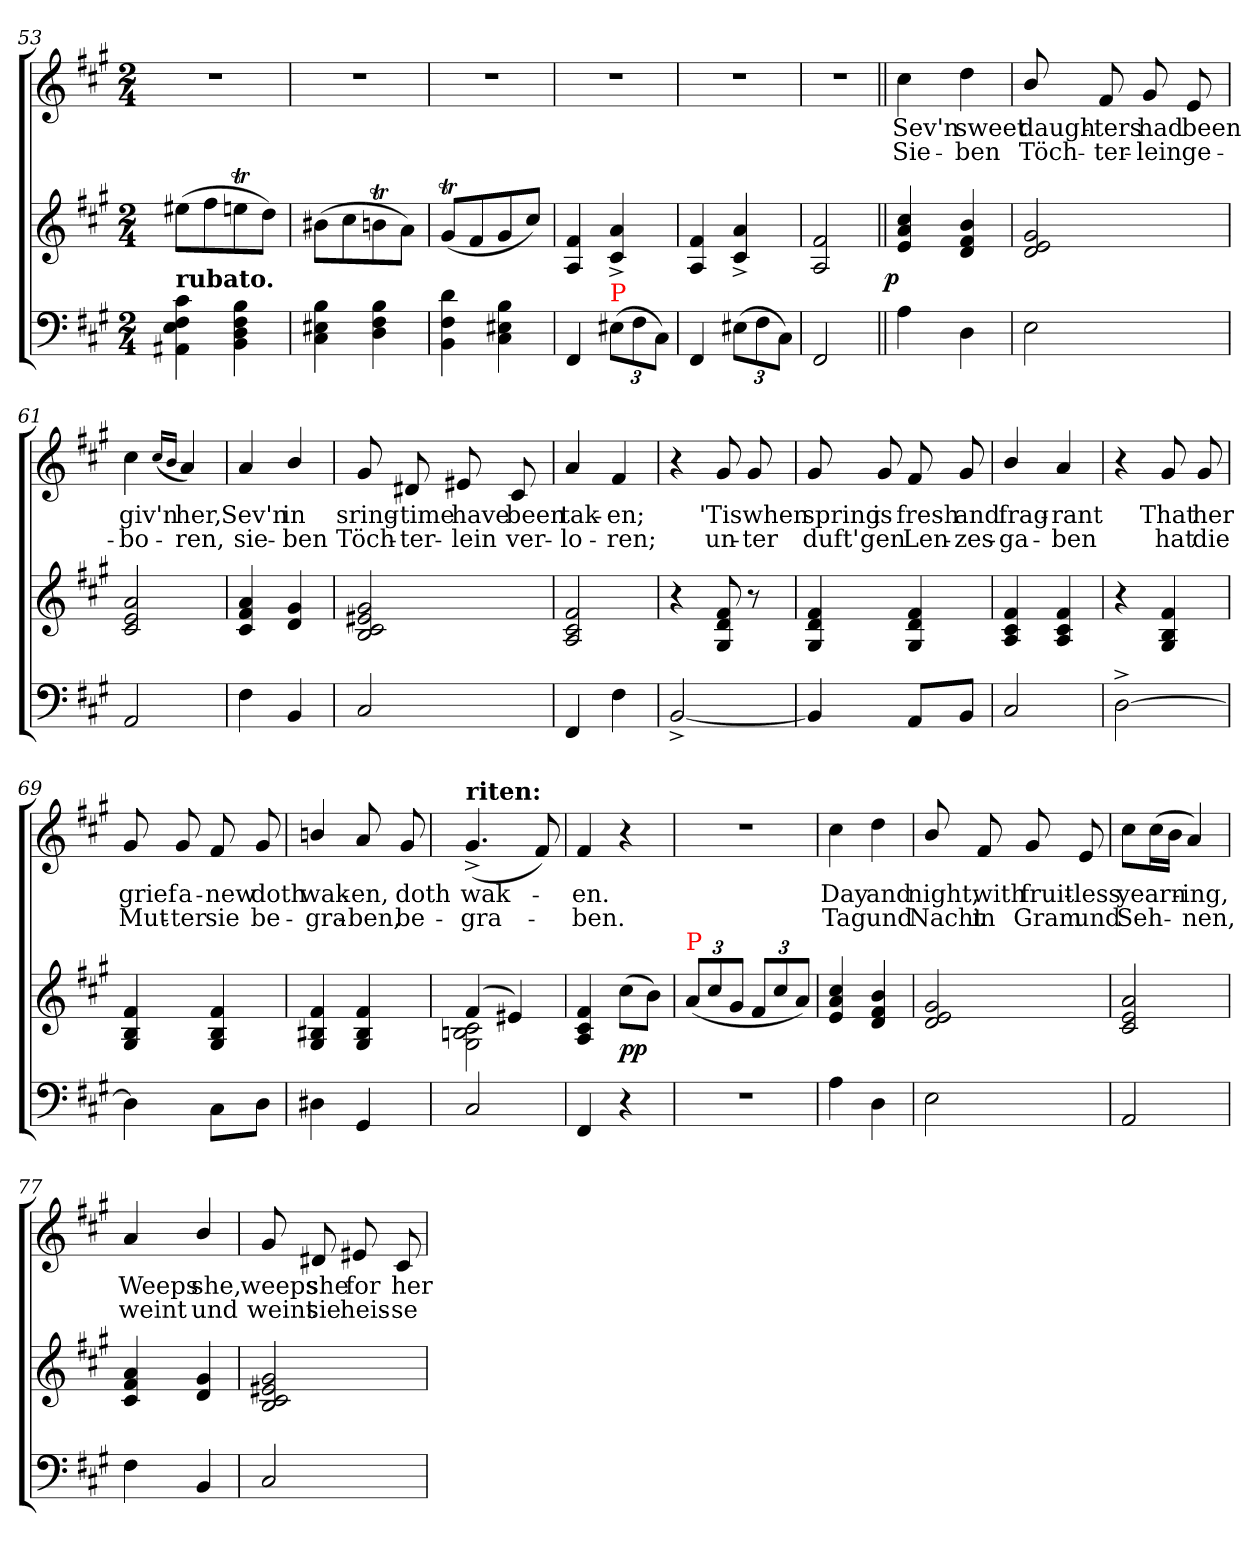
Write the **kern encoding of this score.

**kern	**kern	**dynam	**kern	**text	**text
*part2	*part2	*part2	*part1	*part1	*part1
*staff3	*staff2	*staff2/3	*staff1	*staff1	*staff1
*clefF4	*clefG2	*	*clefG2	*	*
*k[f#c#g#]	*k[f#c#g#]	*	*k[f#c#g#]	*	*
*f#:	*f#:	*	*f#:	*	*
*M2/4	*M2/4	*	*M2/4	*	*
=53	=53	=53	=53	=53	=53
!LO:TX:a:B:t=rubato.	!	!	!	!	!
4c# 4F# 4E 4AA#X	(>8ee#XL	.	2rdd	.	.
.	8ff#	.	.	.	.
4B 4F# 4D 4BB	8eenT	.	.	.	.
.	8ddJ)	.	.	.	.
=54	=54	=54	=54	=54	=54
4B 4E#X 4C#	(>8b#XL	.	2rdd	.	.
.	8cc#	.	.	.	.
4B 4F# 4D	8bnT	.	.	.	.
.	8aJ)	.	.	.	.
=55	=55	=55	=55	=55	=55
4d 4F# 4BB	(<8g#tL	.	2rdd	.	.
.	8f#	.	.	.	.
4B 4E#X 4C#	8g#	.	.	.	.
.	8cc#J)	.	.	.	.
=56	=56	=56	=56	=56	=56
4FF#	4f# 4A	.	2rdd	.	.
*Xbrackettup	*	*	*	*	*
!LO:TX:a:color=red:t=P	!	!	!	!	!
(>12E#XL	4a^> 4c#^>	.	.	.	.
12F#	.	.	.	.	.
12C#J)	.	.	.	.	.
=57	=57	=57	=57	=57	=57
4FF#	4f# 4A	.	2rdd	.	.
(>12E#XL	4a^> 4c#^>	.	.	.	.
12F#	.	.	.	.	.
12C#J)	.	.	.	.	.
=58	=58	=58	=58	=58	=58
2FF#	2f# 2A	.	2rdd	.	.
=59||	=59||	=59||	=59||	=59||	=59||
!	!	!LO:DY:rj	!	!	!
4A	4cc# 4a 4e	p	4cc#	Sev'n	Sie-
4D	4b 4f# 4d	.	4dd	sweet	-ben
=60	=60	=60	=60	=60	=60
2E	2g# 2e 2d	.	8b/	daugh-	Töch-
.	.	.	8f#	-ters	-ter-
.	.	.	8g#	had	-lein
.	.	.	8e	been	ge-
=61	=61	=61	=61	=61	=61
2AA	2a 2e 2c#	.	4cc#	giv'n	-bo-
.	.	.	(<16qqcc#/LL	.	.
.	.	.	16qqb/JJ	.	.
.	.	.	4a)	her,	-ren,
=62	=62	=62	=62	=62	=62
4F#	4a 4f# 4c#	.	4a/	Sev'n	sie-
4BB	4g# 4d	.	4b/	in	-ben
=63	=63	=63	=63	=63	=63
2C#	2g# 2e#X 2c# 2B	.	8g#	sring-	Töch-
.	.	.	8d#X	-time	-ter-
.	.	.	8e#X	have	-lein
.	.	.	8c#	been	ver-
=64	=64	=64	=64	=64	=64
4FF#	2f# 2c# 2A	.	4a	tak-	-lo-
4F#	.	.	4f#	-en;	-ren;
=65	=65	=65	=65	=65	=65
[2BB^>	4r	.	4r	.	.
.	8f# 8d 8G#	.	8g#	'Tis	un-
.	8r	.	8g#	when	-ter
=66	=66	=66	=66	=66	=66
4BB]	4f# 4d 4G#	.	8g#	spring	duft'
.	.	.	8g#	is	gen
8AAL	4f# 4d 4G#	.	8f#	fresh	Len-
8BBJ	.	.	8g#	and	-zes-
=67	=67	=67	=67	=67	=67
2C#	4f# 4c# 4A	.	4b/	frag-	-ga-
.	4f# 4c# 4A	.	4a	-rant	-ben
=68	=68	=68	=68	=68	=68
[2D^>	4r	.	4r	.	.
.	4f# 4B 4G#	.	8g#	That	hat
.	.	.	8g#	her	die
=69	=69	=69	=69	=69	=69
4D]	4f# 4B 4G#	.	8g#	grief	Mut-
.	.	.	8g#	a-	-ter
8C#\L	4f# 4B 4G#	.	8f#	-new	sie
8DJ	.	.	8g#	doth	be-
=70	=70	=70	=70	=70	=70
4D#X	4f# 4B#X 4G#	.	4bn/	wak-	-gra-
4GG#	4f# 4B# 4G#	.	8a	-en,	-ben,
.	.	.	8g#	doth	be-
=71	=71	=71	=71	=71	=71
*	*^	*	*	*	*
!	!	!	!	!LO:TX:a:B:t=riten&colon;	!	!
2C#	(>4f#	2c# 2Bn 2G#	.	(<4.g#^>	wak-	-gra-
.	4e#X)	.	.	.	.	.
.	.	.	.	8f#)	.	.
*	*v	*v	*	*	*	*
=72	=72	=72	=72	=72	=72
4FF#	4f# 4c# 4A	.	4f#	-en.	-ben.
4r	(>8cc#L	pp	4r	.	.
.	8bJ)	.	.	.	.
=73	=73	=73	=73	=73	=73
*	*Xbrackettup	*	*	*	*
!	!LO:TX:a:color=red:t=P	!	!	!	!
2rF	(<12aL	.	2rdd	.	.
.	12cc#	.	.	.	.
.	12g#J	.	.	.	.
.	12f#L	.	.	.	.
.	12cc#	.	.	.	.
.	12aJ)	.	.	.	.
=74	=74	=74	=74	=74	=74
4A	4cc# 4a 4e	.	4cc#	Day	Tag
4D	4b 4f# 4d	.	4dd	and	und
=75	=75	=75	=75	=75	=75
2E	2g# 2e 2d	.	8b/	night,	Nacht
.	.	.	8f#	with	in
.	.	.	8g#	fruit-	Gram
.	.	.	8e	-less	und
=76	=76	=76	=76	=76	=76
2AA	2a 2e 2c#	.	8cc#L	yearn-	Seh-
.	.	.	(>16cc#L	.	.
.	.	.	16bJJ	.	.
.	.	.	4a)	-ing,	-nen,
=77	=77	=77	=77	=77	=77
4F#	4a 4f# 4c#	.	4a	Weeps	weint
4BB	4g# 4d	.	4b/	she,	und
=78	=78	=78	=78	=78	=78
2C#	2g# 2e#X 2c# 2B	.	8g#	weeps	weint
.	.	.	8d#X	she	sie
.	.	.	8e#X	for	heis-
.	.	.	8c#	her	-se
=	=	=	=	=	=
*-	*-	*-	*-	*-	*-
